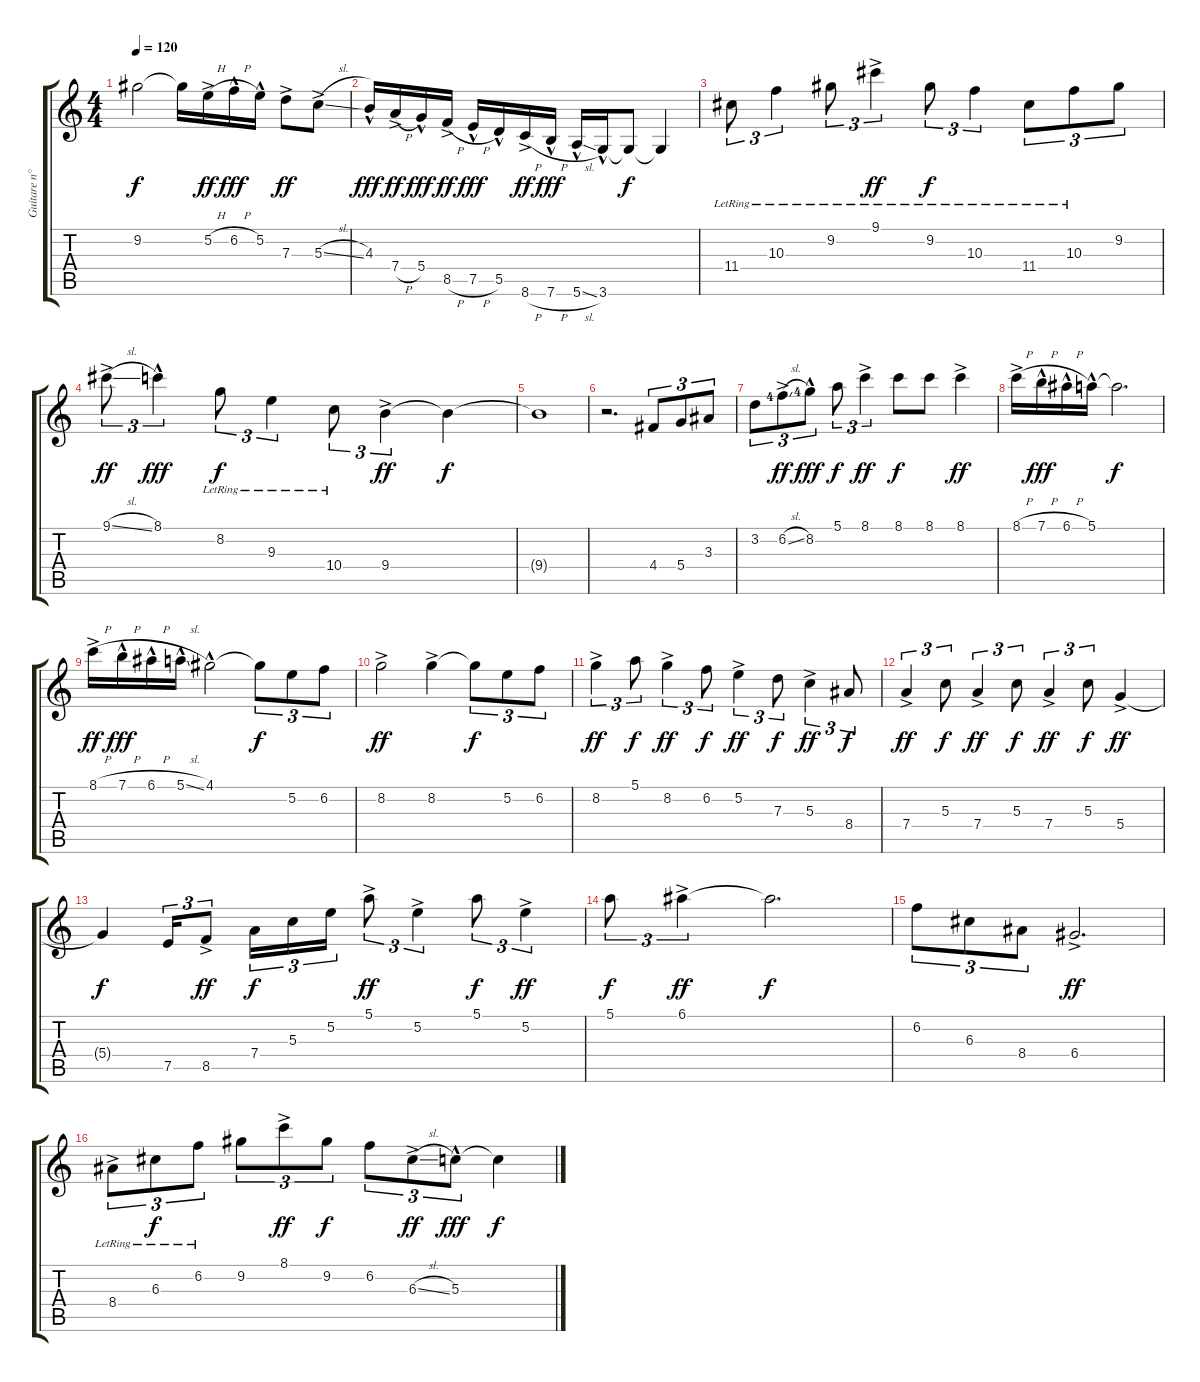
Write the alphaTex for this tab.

\track ("Guitare n°2" "Guitare n°") {instrument acousticguitarsteel}
\staff {score tabs}
\tuning (E4 B3 G3 D3 A2 E2) {hide}
\ts (4 4)
\tempo 120
\clef g2
\ks c
9.2{t}.2{dy f} 9.2{t}.16 5.2{h ac}.16{dy ff} 6.2{h hac}.16{dy fff} 5.2{hac}.16 7.3{ac}.8{dy ff} 5.3{sl ac}.8 |
4.3{hac}.16{dy fff} 7.4{h ac}.16{dy ff} 5.4{hac}.16{dy fff} 8.5{h ac}.16{dy ff} 7.5{h hac}.16{dy fff} 5.5{hac}.16 8.6{h ac}.16{dy ff} 7.6{h hac}.16{dy fff} 5.6{sl hac}.16 3.6{hac}.16 3.6{t}.8{dy f} 3.6{t}.4 |
11.4{lr}.8{tu (3 2)} 10.3{lr}.4{tu (3 2)} 9.2{lr}.8{tu (3 2)} 9.1{ac lr}.4{tu (3 2) dy ff} 9.2{lr}.8{tu (3 2) dy f} 10.3{lr}.4{tu (3 2)} 11.4{lr}.8{tu (3 2)} 10.3{lr}.8{tu (3 2)} 9.2.8{tu (3 2)} |
9.1{sl ac}.8{tu (3 2) dy ff} 8.1{hac}.4{tu (3 2) dy fff} 8.2{lr}.8{tu (3 2) dy f} 9.3{lr}.4{tu (3 2)} 10.4{lr}.8{tu (3 2)} 9.4{ac}.4{tu (3 2) dy ff} 9.4{t}.4{dy f} |
9.4{t}.1 |
r.2{d} 4.4.8{tu (3 2)} 5.4.8{tu (3 2)} 3.3.8{tu (3 2)} |
3.2.8{tu (3 2)} 6.2{sl ac lf 5}.8{tu (3 2) dy ff} 8.2{hac lf 5}.8{tu (3 2) dy fff} 5.1.8{tu (3 2) dy f} 8.1{ac}.4{tu (3 2) dy ff} 8.1.8{dy f} 8.1.8 8.1{ac}.4{dy ff} |
8.1{h ac}.16 7.1{h hac}.16{dy fff} 6.1{h hac}.16 5.1{hac}.16 5.1{t}.2{d dy f} |
8.1{h ac}.16{dy ff} 7.1{h hac}.16{dy fff} 6.1{h hac}.16 5.1{sl hac}.16 4.1{hac}.2 4.1{t}.8{tu (3 2) dy f} 5.2.8{tu (3 2)} 6.2.8{tu (3 2)} |
8.2{ac}.2{dy ff} 8.2{ac}.4 8.2{t}.8{tu (3 2) dy f} 5.2.8{tu (3 2)} 6.2.8{tu (3 2)} |
8.2{ac}.4{tu (3 2) dy ff} 5.1.8{tu (3 2) dy f} 8.2{ac}.4{tu (3 2) dy ff} 6.2.8{tu (3 2) dy f} 5.2{ac}.4{tu (3 2) dy ff} 7.3.8{tu (3 2) dy f} 5.3{ac}.4{tu (3 2) dy ff} 8.4.8{tu (3 2) dy f} |
7.4{ac}.4{tu (3 2) dy ff} 5.3.8{tu (3 2) dy f} 7.4{ac}.4{tu (3 2) dy ff} 5.3.8{tu (3 2) dy f} 7.4{ac}.4{tu (3 2) dy ff} 5.3.8{tu (3 2) dy f} 5.4{ac}.4{dy ff} |
5.4{t}.4{dy f} 7.5.16{tu (3 2)} 8.5{ac}.8{tu (3 2) dy ff} 7.4.16{tu (3 2) dy f} 5.3.16{tu (3 2)} 5.2.16{tu (3 2)} 5.1{ac}.8{tu (3 2) dy ff} 5.2{ac}.4{tu (3 2)} 5.1.8{tu (3 2) dy f} 5.2{ac}.4{tu (3 2) dy ff} |
5.1.8{tu (3 2) dy f} 6.1{ac}.4{tu (3 2) dy ff} 6.1{t}.2{d dy f} |
6.2.8{tu (3 2)} 6.3.8{tu (3 2)} 8.4.8{tu (3 2)} 6.4{ac}.2{d dy ff} |
8.4{ac lr}.8{tu (3 2)} 6.3{lr}.8{tu (3 2) dy f} 6.2{lr}.8{tu (3 2)} 9.2.8{tu (3 2)} 8.1{ac}.8{tu (3 2) dy ff} 9.2.8{tu (3 2) dy f} 6.2.8{tu (3 2)} 6.3{sl ac}.8{tu (3 2) dy ff} 5.3{hac}.8{tu (3 2) dy fff} 5.3{t}.4{dy f}
